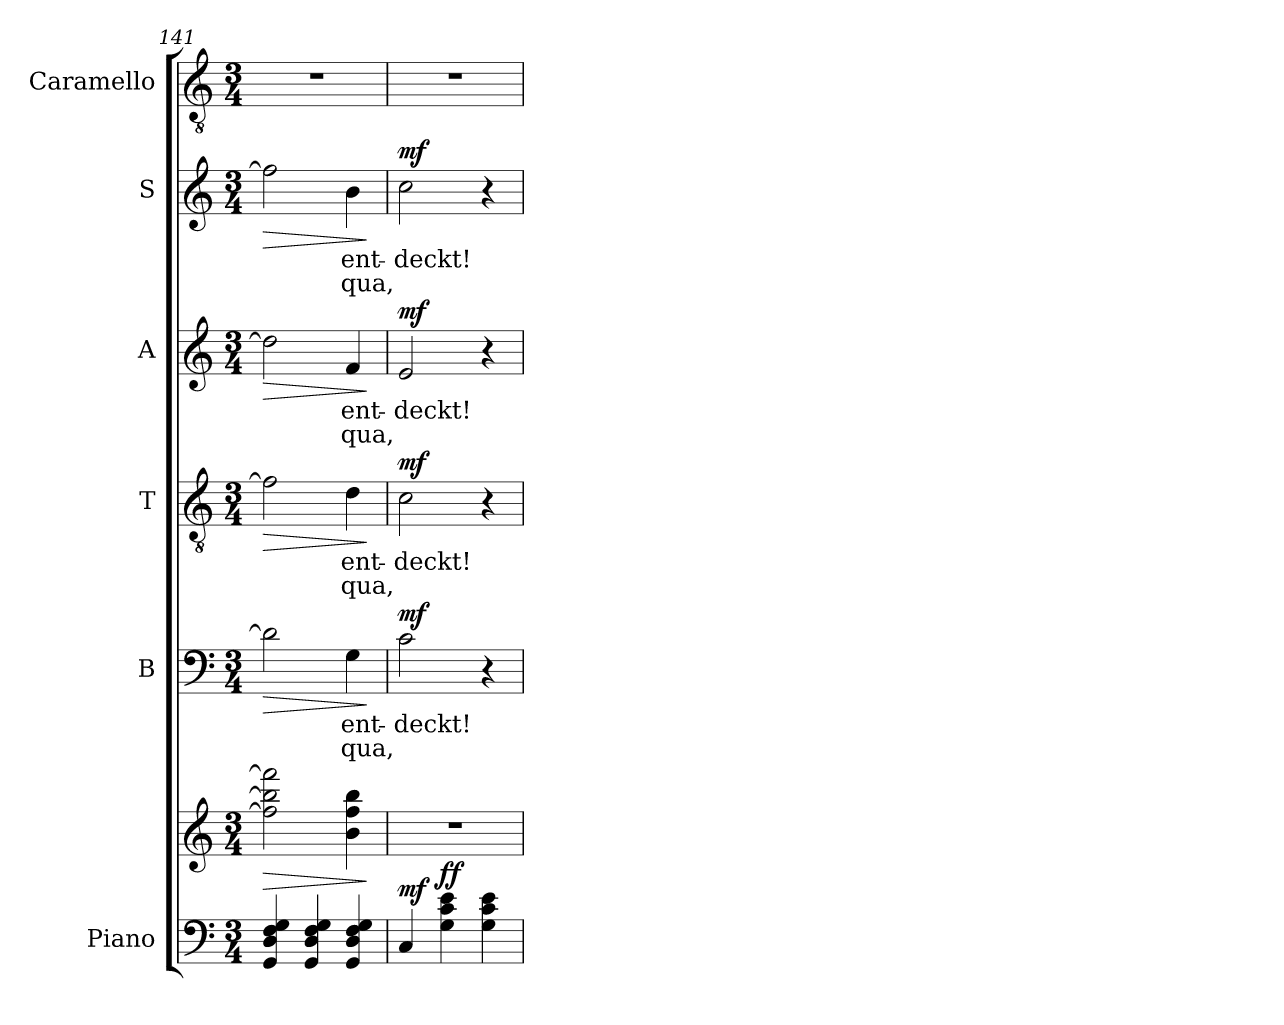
**kern	**kern	**dynam	**kern	**text	**text	**dynam	**kern	**text	**text	**dynam	**kern	**text	**text	**dynam	**kern	**text	**text	**dynam	**kern
*part6	*part6	*part6	*part5	*part5	*part5	*part5	*part4	*part4	*part4	*part4	*part3	*part3	*part3	*part3	*part2	*part2	*part2	*part2	*part1
*staff7	*staff6	*staff6/7	*staff5	*staff5	*staff5	*staff5	*staff4	*staff4	*staff4	*staff4	*staff3	*staff3	*staff3	*staff3	*staff2	*staff2	*staff2	*staff2	*staff1
*I"Piano	*	*	*I"B	*	*	*	*I"T	*	*	*	*I"A	*	*	*	*I"S	*	*	*	*I"Caramello
*I'Pno	*	*	*I'B	*	*	*	*I'T	*	*	*	*I'A	*	*	*	*I'S	*	*	*	*
*clefF4	*clefG2	*	*clefF4	*	*	*	*clefGv2	*	*	*	*clefG2	*	*	*	*clefG2	*	*	*	*clefGv2
*k[]	*k[]	*	*k[]	*	*	*	*k[]	*	*	*	*k[]	*	*	*	*k[]	*	*	*	*k[]
*M3/4	*M3/4	*	*M3/4	*	*	*	*M3/4	*	*	*	*M3/4	*	*	*	*M3/4	*	*	*	*M3/4
=141	=141	=141	=141	=141	=141	=141	=141	=141	=141	=141	=141	=141	=141	=141	=141	=141	=141	=141	=141
!	!	!LO:HP:b	!	!	!	!LO:HP:b	!	!	!	!LO:HP:b	!	!	!	!LO:HP:b	!	!	!	!LO:HP:b	!
4GG/ 4D/ 4F/ 4G/	2ff\] 2bb\] 2fff\]	>	2d\]	.	.	>	2f\]	.	.	>	2dd\]	.	.	>	2ff\]	.	.	>	2.r
4GG/ 4D/ 4F/ 4G/	.	.	.	.	.	.	.	.	.	.	.	.	.	.	.	.	.	.	.
!	!	!	!	!LO:LY:b	!LO:LY:b	!	!	!LO:LY:b	!LO:LY:b	!	!	!LO:LY:b	!LO:LY:b	!	!	!LO:LY:b	!LO:LY:b	!	!
4GG/ 4D/ 4F/ 4G/	4b\ 4ff\ 4bb\	.	4G\	ent-	qua,	.	4d\	ent-	qua,	.	4f/	ent-	qua,	.	4b\	ent-	qua,	.	.
.	.	]	.	.	.	]	.	.	.	]	.	.	.	]	.	.	.	]	.
=142	=142	=142	=142	=142	=142	=142	=142	=142	=142	=142	=142	=142	=142	=142	=142	=142	=142	=142	=142
!	!	!LO:DY:a=2	!	!LO:LY:b	!	!LO:DY:a	!	!LO:LY:b	!	!LO:DY:a	!	!LO:LY:b	!	!LO:DY:a	!	!LO:LY:b	!	!LO:DY:a	!
4C/	2.r	mf	2c\	-deckt!	.	mf	2c\	-deckt!	.	mf	2e/	-deckt!	.	mf	2cc\	-deckt!	.	mf	2.r
!	!	!LO:DY:a=2	!	!	!	!	!	!	!	!	!	!	!	!	!	!	!	!	!
4G\ 4c\ 4e\	.	ff	.	.	.	.	.	.	.	.	.	.	.	.	.	.	.	.	.
4G\ 4c\ 4e\	.	.	4r	.	.	.	4r	.	.	.	4r	.	.	.	4r	.	.	.	.
=	=	=	=	=	=	=	=	=	=	=	=	=	=	=	=	=	=	=	=
*-	*-	*-	*-	*-	*-	*-	*-	*-	*-	*-	*-	*-	*-	*-	*-	*-	*-	*-	*-
